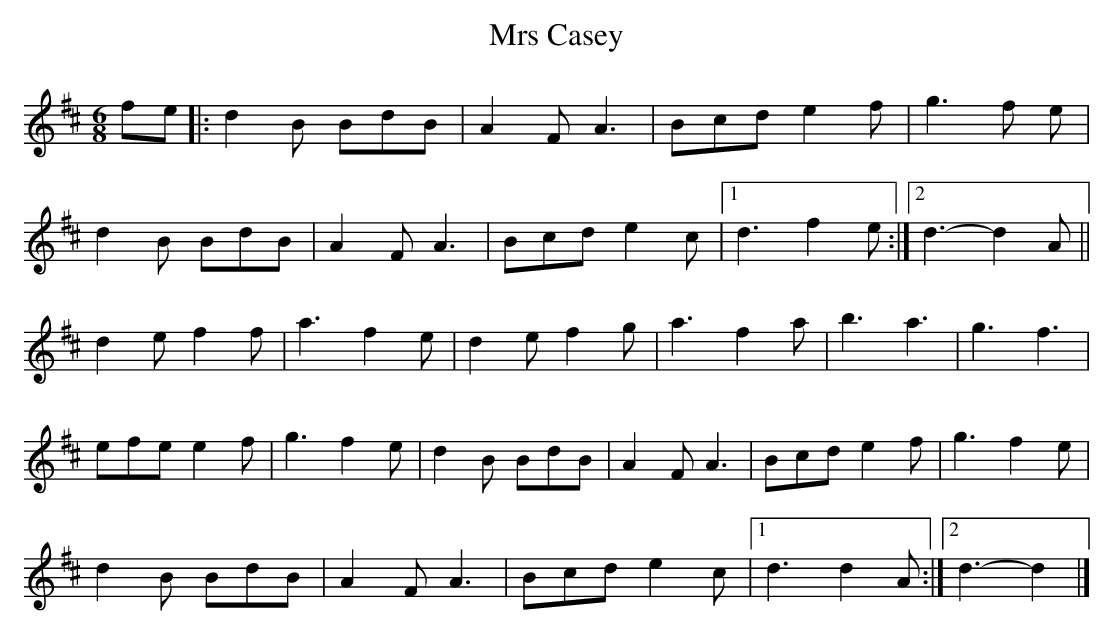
X:1
T:Mrs Casey
M:6/8
L:1/8
K:Dmaj
fe |: \
d2 B BdB | A2 F2<A2 | Bcd e2 f | g2>f2 e |
d2 B BdB | A2 F2<A2 | Bcd e2 c |\
 [1 d3 f2 e :| \
 [2 d3-d2 A ||
d2 e f2 f | a3 f2 e | d2 e f2 g | a3 f2 a |\
b3 a3 | g3 f3 |
efe e2 f | g3 f2 e | d2 B BdB |\
A2 F2<A2 | Bcd e2 f | g3 f2 e |
d2 B BdB | A2 F2<A2 | Bcd e2 c |\
 [1 d3 d2 A :|\
 [2 d3-d2 |]
